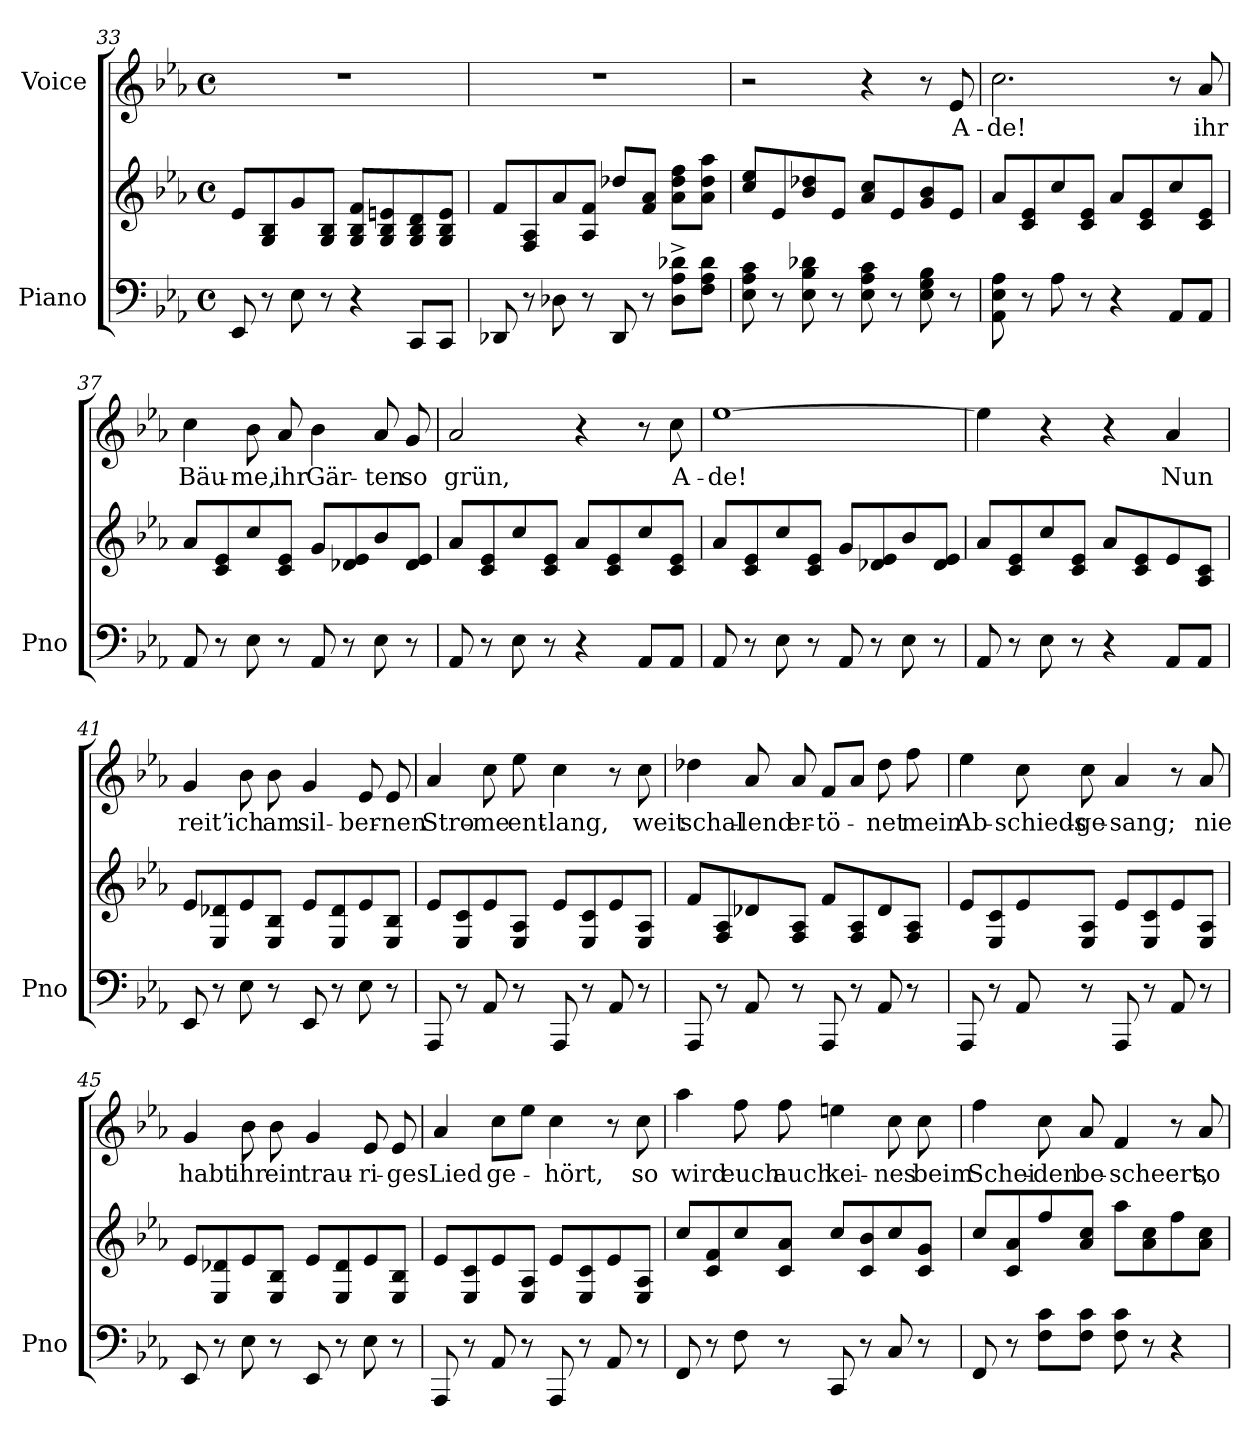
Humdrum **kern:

**kern	**kern	**kern	**text
*part2	*part2	*part1	*part1
*staff3	*staff2	*staff1	*staff1
*I"Piano	*	*I"Voice	*
*I'Pno	*	*	*
*clefF4	*clefG2	*clefG2	*
*k[b-e-a-]	*k[b-e-a-]	*k[b-e-a-]	*
*M4/4	*M4/4	*M4/4	*
*met(c)	*met(c)	*met(c)	*
=33	=33	=33	=33
8EE-/	8e-/L	1r	.
8r	8G/ 8B-/	.	.
8E-\	8g/	.	.
8r	8G/ 8B-/J	.	.
4r	8G/ 8B-/ 8f/L	.	.
.	8G/ 8B-/ 8en/	.	.
8CC/L	8G/ 8B-/ 8d/	.	.
8CC/J	8G/ 8B-/ 8e/J	.	.
=34	=34	=34	=34
8DD-X/	8f/L	1r	.
8r	8F/ 8A-/	.	.
8D-X\	8a-/	.	.
8r	8A-/ 8f/J	.	.
8DD-/	8dd-X/L	.	.
8r	8f/ 8a-/J	.	.
8D-\^ 8A-\^ 8d-X\^L	8a-\ 8dd-\ 8ff\L	.	.
8F\ 8A-\ 8d-\J	8a-\ 8dd-\ 8aa-\J	.	.
=35	=35	=35	=35
8E-\ 8A-\ 8c\	8cc/ 8ee-/L	2r	.
8r	8e-/	.	.
8E-\ 8B-\ 8d-X\	8b-/ 8dd-X/	.	.
8r	8e-/J	.	.
8E-\ 8A-\ 8c\	8a-/ 8cc/L	4r	.
8r	8e-/	.	.
8E-\ 8G\ 8B-\	8g/ 8b-/	8r	.
8r	8e-/J	8e-/	A-
=36	=36	=36	=36
8AA-\ 8E-\ 8A-\	8a-/L	2.cc\	-de!
8r	8c/ 8e-/	.	.
8A-\	8cc/	.	.
8r	8c/ 8e-/J	.	.
4r	8a-/L	.	.
.	8c/ 8e-/	.	.
8AA-/L	8cc/	8r	.
8AA-/J	8c/ 8e-/J	8a-/	ihr
=37	=37	=37	=37
8AA-/	8a-/L	4cc\	Bäu-
8r	8c/ 8e-/	.	.
8E-\	8cc/	8b-\	-me,
8r	8c/ 8e-/J	8a-/	ihr
8AA-/	8g/L	4b-\	Gär-
8r	8d-X/ 8e-/	.	.
8E-\	8b-/	8a-/	-ten
8r	8d-/ 8e-/J	8g/	so
=38	=38	=38	=38
8AA-/	8a-/L	2a-/	grün,
8r	8c/ 8e-/	.	.
8E-\	8cc/	.	.
8r	8c/ 8e-/J	.	.
4r	8a-/L	4r	.
.	8c/ 8e-/	.	.
8AA-/L	8cc/	8r	.
8AA-/J	8c/ 8e-/J	8cc\	A-
=39	=39	=39	=39
8AA-/	8a-/L	[1ee-	-de!
8r	8c/ 8e-/	.	.
8E-\	8cc/	.	.
8r	8c/ 8e-/J	.	.
8AA-/	8g/L	.	.
8r	8d-X/ 8e-/	.	.
8E-\	8b-/	.	.
8r	8d-/ 8e-/J	.	.
=40	=40	=40	=40
8AA-/	8a-/L	4ee-\]	.
8r	8c/ 8e-/	.	.
8E-\	8cc/	4r	.
8r	8c/ 8e-/J	.	.
4r	8a-/L	4r	.
.	8c/ 8e-/	.	.
8AA-/L	8e-/	4a-/	Nun
8AA-/J	8A-/ 8c/J	.	.
=41	=41	=41	=41
8EE-/	8e-/L	4g/	reit’
8r	8E-/ 8d-X/	.	.
8E-\	8e-/	8b-\	ich
8r	8E-/ 8B-/J	8b-\	am
8EE-/	8e-/L	4g/	sil-
8r	8E-/ 8d-/	.	.
8E-\	8e-/	8e-/	-ber-
8r	8E-/ 8B-/J	8e-/	-nen
=42	=42	=42	=42
8AAA-/	8e-/L	4a-/	Stro-
8r	8E-/ 8c/	.	.
8AA-/	8e-/	8cc\	-me
8r	8E-/ 8A-/J	8ee-\	ent-
8AAA-/	8e-/L	4cc\	-lang,
8r	8E-/ 8c/	.	.
8AA-/	8e-/	8r	.
8r	8E-/ 8A-/J	8cc\	weit
=43	=43	=43	=43
8AAA-/	8f/L	4dd-X\	schal-
8r	8F/ 8A-/	.	.
8AA-/	8d-X/	8a-/	-lend
8r	8F/ 8A-/J	8a-/	er-
8AAA-/	8f/L	8f/L	-tö-
8r	8F/ 8A-/	8a-/J	.
8AA-/	8d-/	8dd-\	-net
8r	8F/ 8A-/J	8ff\	mein
=44	=44	=44	=44
8AAA-/	8e-/L	4ee-\	Ab-
8r	8E-/ 8c/	.	.
8AA-/	8e-/	8cc\	-schieds-
8r	8E-/ 8A-/J	8cc\	-ge-
8AAA-/	8e-/L	4a-/	-sang;
8r	8E-/ 8c/	.	.
8AA-/	8e-/	8r	.
8r	8E-/ 8A-/J	8a-/	nie
=45	=45	=45	=45
8EE-/	8e-/L	4g/	habt
8r	8E-/ 8d-X/	.	.
8E-\	8e-/	8b-\	ihr
8r	8E-/ 8B-/J	8b-\	ein
8EE-/	8e-/L	4g/	trau-
8r	8E-/ 8d-/	.	.
8E-\	8e-/	8e-/	-ri-
8r	8E-/ 8B-/J	8e-/	-ges
=46	=46	=46	=46
8AAA-/	8e-/L	4a-/	Lied
8r	8E-/ 8c/	.	.
8AA-/	8e-/	8cc\L	ge-
8r	8E-/ 8A-/J	8ee-\J	.
8AAA-/	8e-/L	4cc\	-hört,
8r	8E-/ 8c/	.	.
8AA-/	8e-/	8r	.
8r	8E-/ 8A-/J	8cc\	so
=47	=47	=47	=47
8FF/	8cc/L	4aa-\	wird
8r	8c/ 8f/	.	.
8F\	8cc/	8ff\	euch
8r	8c/ 8a-/J	8ff\	auch
8CC/	8cc/L	4een\	kei-
8r	8c/ 8b-/	.	.
8C/	8cc/	8cc\	-nes
8r	8c/ 8g/J	8cc\	beim
=48	=48	=48	=48
8FF/	8cc/L	4ff\	Schei-
8r	8c/ 8a-/	.	.
8F\ 8c\L	8ff/	8cc\	-den
8F\ 8c\J	8a-/ 8cc/J	8a-/	be-
8F\ 8c\	8aa-\L	4f/	-scheert,
8r	8a-\ 8cc\	.	.
4r	8ff\	8r	.
.	8a-\ 8cc\J	8a-/	so
=	=	=	=
*-	*-	*-	*-
